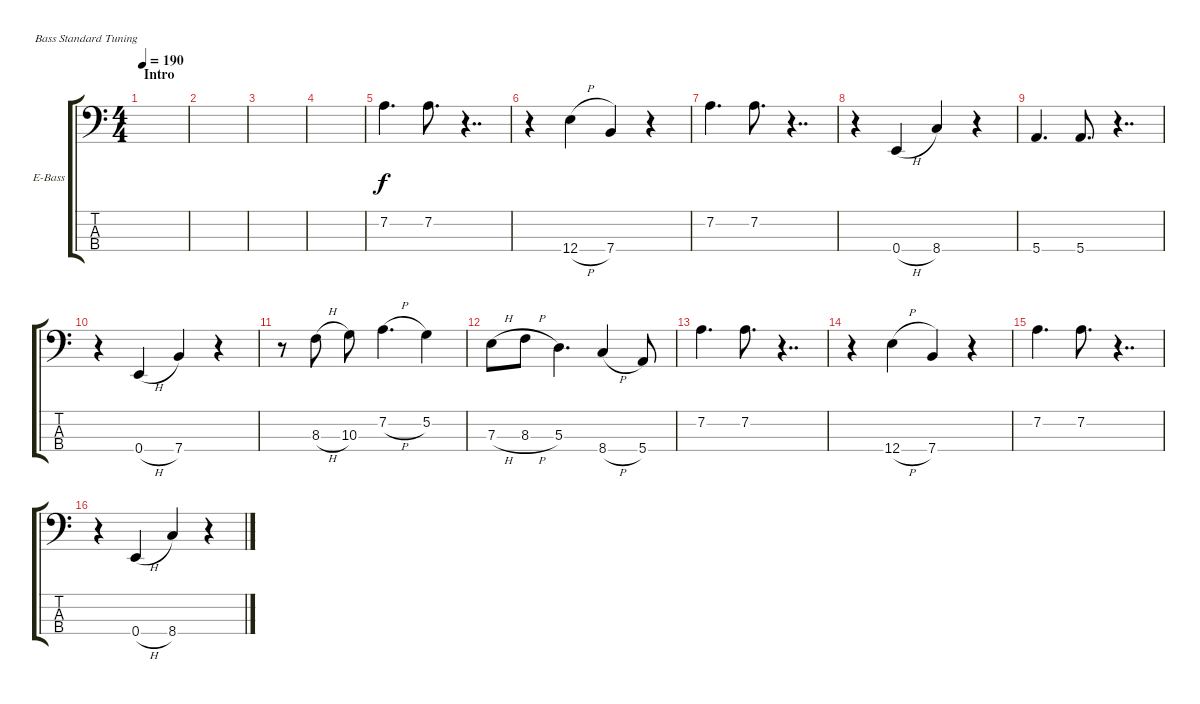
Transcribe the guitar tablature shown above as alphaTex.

\defaultSystemsLayout 4
\bracketExtendMode groupsimilarinstruments
\firstSystemTrackNameOrientation horizontal
\otherSystemsTrackNameOrientation horizontal
\track ("Electric Bass" "E-Bass") {instrument electricbassfinger}
\staff {score tabs}
\tuning (G2 D2 A1 E1)
\ts (4 4)
\section ("" "Intro")
\tempo 190
\clef f4
\scale
0.487395
\ks c
|
\scale
0.256303 |
\scale
0.256303 |
\scale
0.333333 |
\scale
0.333333 7.2.4{d} 7.2.8{d} r.4{dd} |
\scale
0.333333 r.4 12.4{h}.4 7.4.4 r.4 |
\scale
0.333333 7.2.4{d} 7.2.8{d} r.4{dd} |
\scale
0.333333 r.4 0.4{h}.4 8.4.4 r.4 |
\scale
0.333333 5.4.4{d} 5.4.8{d} r.4{dd} |
\scale
0.333333 r.4 0.4{h}.4 7.4.4 r.4 |
\scale
0.333333 r.8 8.3{h}.8 10.3.8 7.2{h}.4{d} 5.2.4 |
\scale
0.333333 7.3{h}.8 8.3{h}.8 5.3.4{d} 8.4{h}.4 5.4.8 |
\scale
0.333333 7.2.4{d} 7.2.8{d} r.4{dd} |
\scale
0.333333 r.4 12.4{h}.4 7.4.4 r.4 |
\scale
0.333333 7.2.4{d} 7.2.8{d} r.4{dd} |
\scale
0.333333 r.4 0.4{h}.4 8.4.4 r.4
